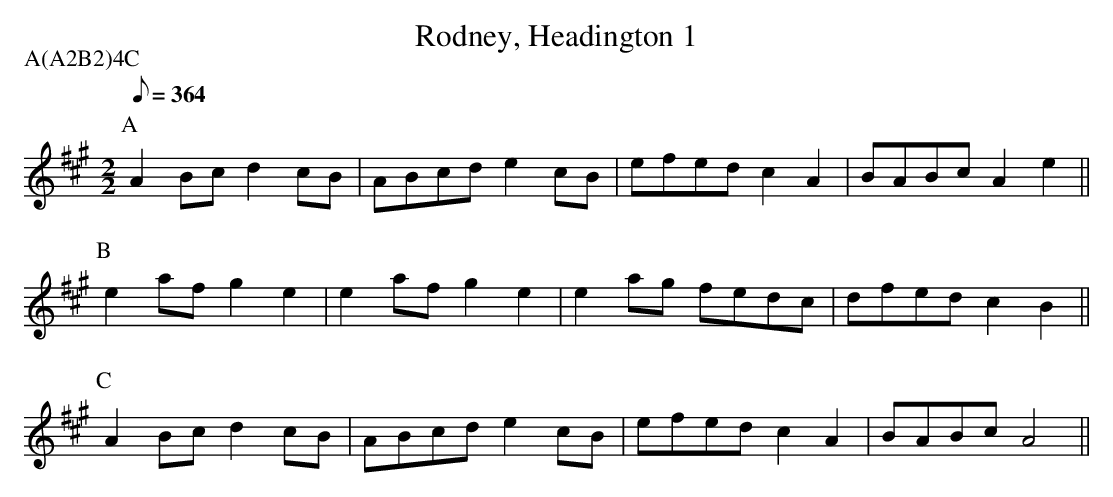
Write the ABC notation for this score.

X:1
T:Rodney, Headington 1
M:2/2
L:1/8
P:A(A2B2)4C
K:A
Q:364
P:A
A2Bc d2cB|ABcd e2cB|efed c2A2|BABc A2e2||
P:B
e2af g2e2|e2af g2e2|e2ag fedc|dfed c2B2||
P:C
A2Bc d2cB|ABcd e2cB|efed c2A2|BABc A4  ||
